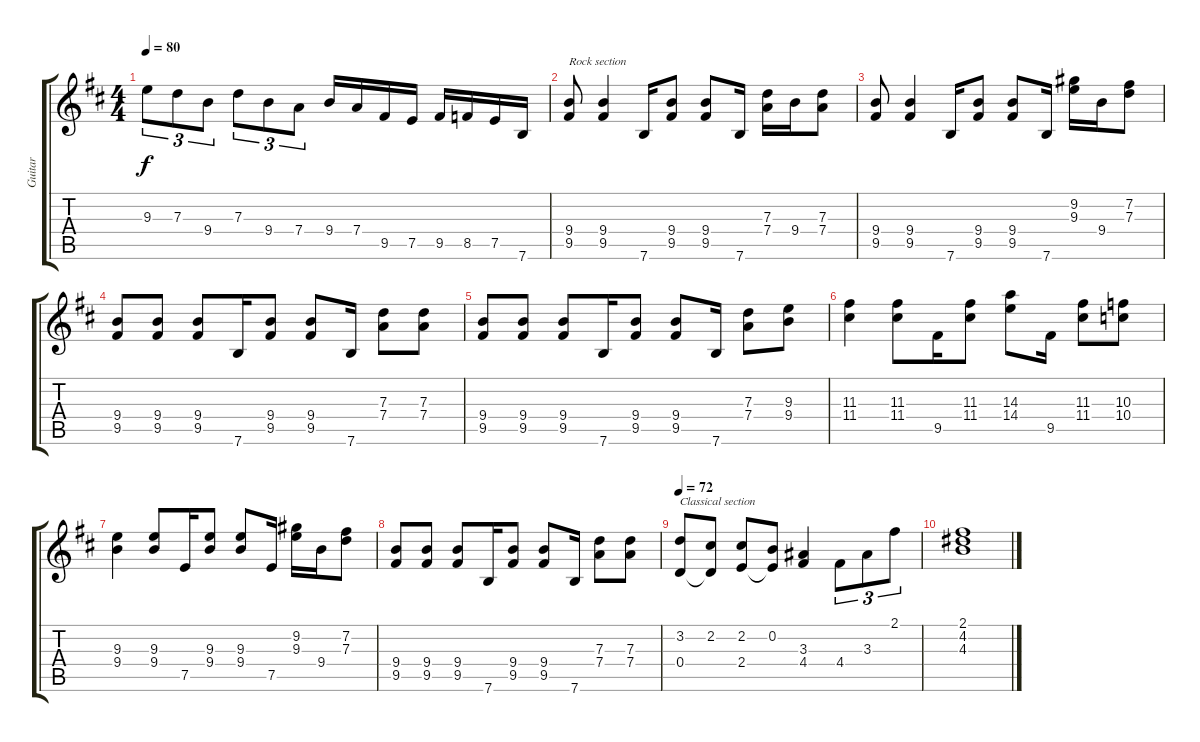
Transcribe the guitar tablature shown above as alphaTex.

\track ("Guitar" "Guitar") {instrument acousticguitarsteel}
\staff {score tabs}
\tuning (E4 B3 G3 D3 A2 E2) {hide}
\ts (4 4)
\tempo 80
\clef g2
\ks bminor
9.3.8{tu (3 2) dy f} 7.3.8{tu (3 2)} 9.4.8{tu (3 2)} 7.3.8{tu (3 2)} 9.4.8{tu (3 2)} 7.4.8{tu (3 2)} 9.4.16 7.4.16 9.5.16 7.5.16 9.5.16 8.5.16 7.5.16 7.6.16 |
(9.4 9.5).8{txt "Rock section"} (9.4 9.5).4 7.6.16 (9.4 9.5).8 (9.4 9.5).8 7.6.16 (7.3 7.4).16 9.4.16 (7.3 7.4).8 |
(9.4 9.5).8 (9.4 9.5).4 7.6.16 (9.4 9.5).8 (9.4 9.5).8 7.6.16 (9.2 9.3).16 9.4.16 (7.2 7.3).8 |
(9.4 9.5).8 (9.4 9.5).8 (9.4 9.5).8 7.6.16 (9.4 9.5).8 (9.4 9.5).8 7.6.16 (7.3 7.4).8 (7.3 7.4).8 |
(9.4 9.5).8 (9.4 9.5).8 (9.4 9.5).8 7.6.16 (9.4 9.5).8 (9.4 9.5).8 7.6.16 (7.3 7.4).8 (9.3 9.4).8 |
(11.3 11.4).4 (11.3 11.4).8 9.5.16 (11.3 11.4).8 (14.3 14.4).8 9.5.16 (11.3 11.4).8 (10.3 10.4).8 |
(9.3 9.4).4 (9.3 9.4).8 7.5.16 (9.3 9.4).8 (9.3 9.4).8 7.5.16 (9.2 9.3).16 9.4.16 (7.2 7.3).8 |
(9.4 9.5).8 (9.4 9.5).8 (9.4 9.5).8 7.6.16 (9.4 9.5).8 (9.4 9.5).8 7.6.16 (7.3 7.4).8 (7.3 7.4).8 |
\tempo 72
(3.2 0.4).8{txt "Classical section"} (2.2 0.4{t}).8 (2.2 2.4).8 (0.2 2.4{t}).8 (3.3 4.4).4 4.4.8{tu (3 2)} 3.3.8{tu (3 2)} 2.1.8{tu (3 2)} |
(2.1 4.2 4.3).1
